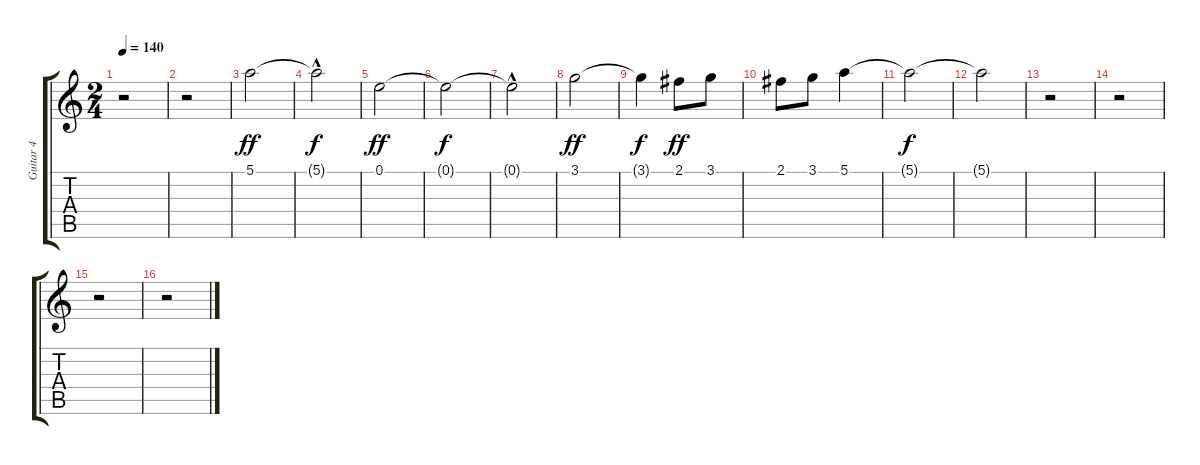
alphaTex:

\track ("Guitar 4" "Guitar 4") {instrument electricguitarjazz}
\staff {score tabs}
\tuning (E4 B3 G3 D3 A2 E2) {hide}
\ts (2 4)
\tempo 140
\clef g2
\ks c
r.2{dy f} |
r.2 |
5.1.2{dy ff} |
5.1{hac t}.2{dy f} |
0.1.2{dy ff} |
0.1{t}.2{dy f} |
0.1{hac t}.2 |
3.1.2{dy ff} |
3.1{t}.4{dy f} 2.1.8{dy ff} 3.1.8 |
2.1.8 3.1.8 5.1.4 |
5.1{t}.2{dy f} |
5.1{t}.2 |
r.2 |
r.2 |
r.2 |
r.2
